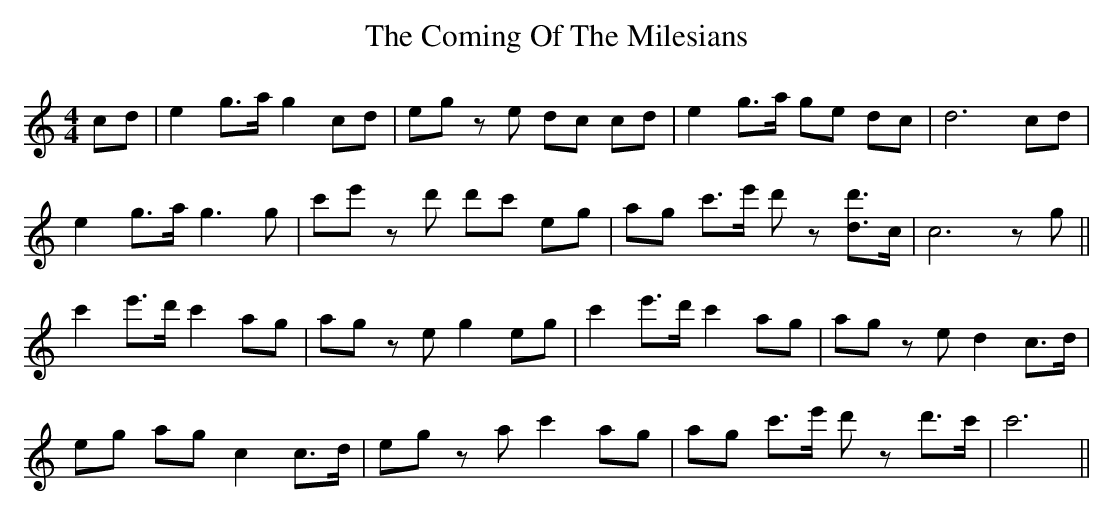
X:1
T: The Coming Of The Milesians
M: 4/4
L: 1/8
K: Cmaj
cd|e2 g>a g2 cd|egz e dc cd|e2 g>a ge dc|d6cd|
e2 g>a g3 g|c'e'z d' d'c' eg|ag c'>e' d' z[d'd]>c|c6 z g||
c'2 e'>d' c'2 ag|agz e g2 eg| c'2 e'>d' c'2 ag|ag z e d2 c>d|
eg ag c2 c>d|eg za c'2 ag| ag c'>e' d' z d'>c'|c'6 ||
